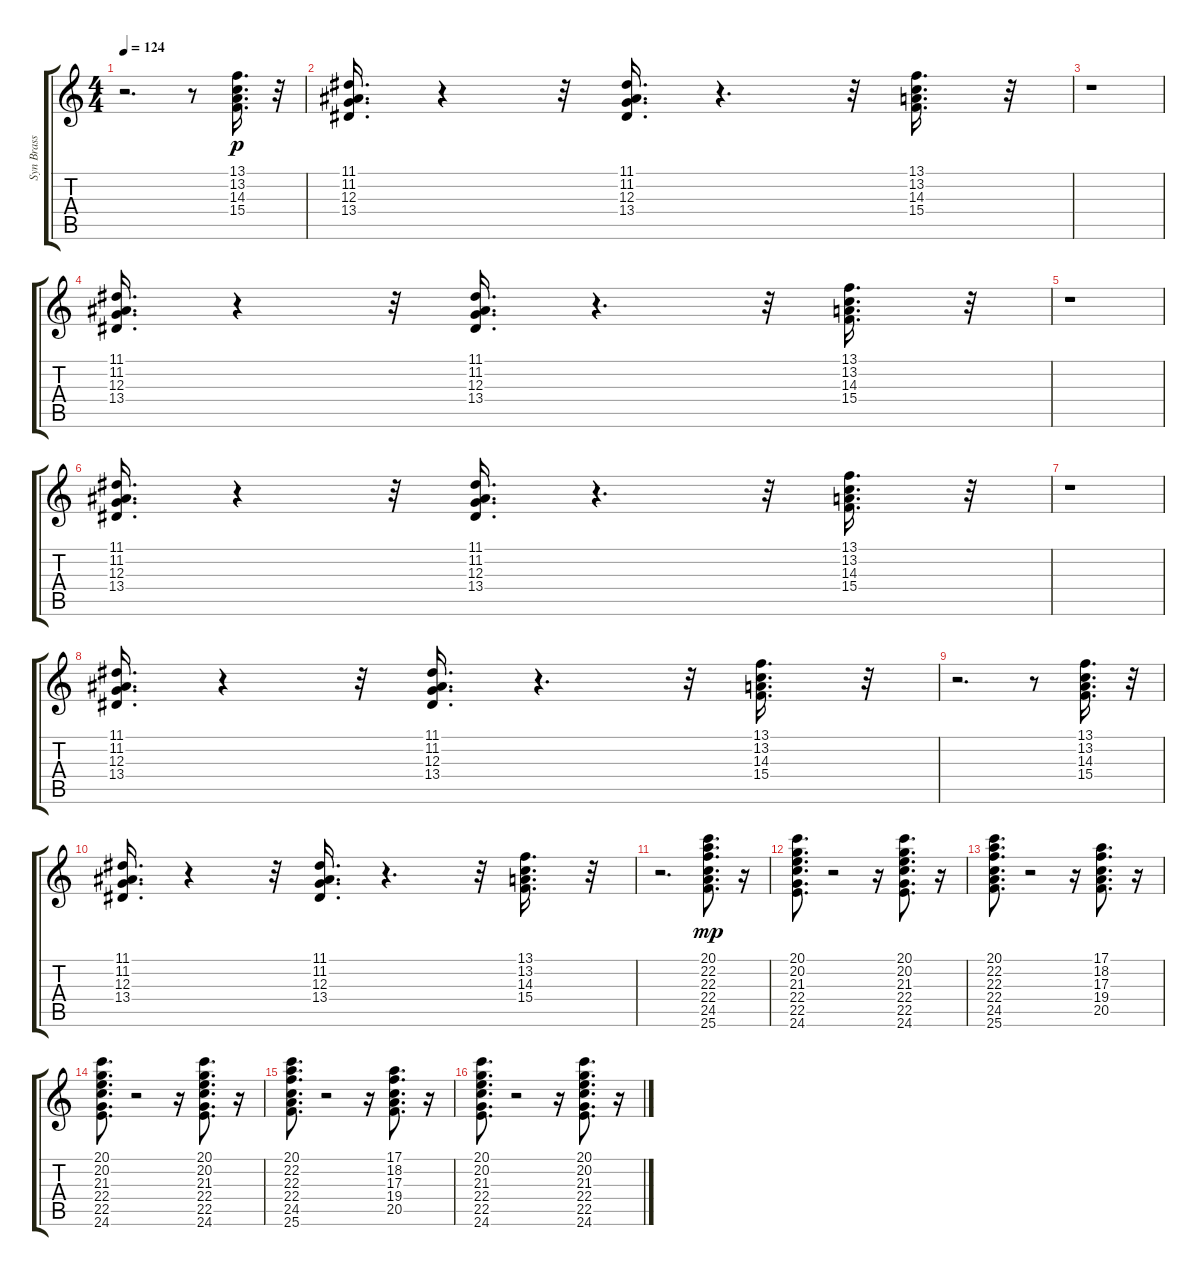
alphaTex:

\track ("Syn Brass & Str" "Syn Brass ") {instrument lead2sawtooth}
\staff {score tabs}
\tuning (E4 B3 G3 D3 A2 E2) {hide}
\ts (4 4)
\tempo 124
\clef g2
\ks c
r.2{d dy p} r.8 (13.1 13.2 14.3 15.4).16{d} r.32 |
(11.1 11.2 12.3 13.4).16{d} r.4 r.32 (11.1 11.2 12.3 13.4).16{d} r.4{d} r.32 (13.1 13.2 14.3 15.4).16{d} r.32 |
r.1 |
(11.1 11.2 12.3 13.4).16{d} r.4 r.32 (11.1 11.2 12.3 13.4).16{d} r.4{d} r.32 (13.1 13.2 14.3 15.4).16{d} r.32 |
r.1 |
(11.1 11.2 12.3 13.4).16{d} r.4 r.32 (11.1 11.2 12.3 13.4).16{d} r.4{d} r.32 (13.1 13.2 14.3 15.4).16{d} r.32 |
r.1 |
(11.1 11.2 12.3 13.4).16{d} r.4 r.32 (11.1 11.2 12.3 13.4).16{d} r.4{d} r.32 (13.1 13.2 14.3 15.4).16{d} r.32 |
r.2{d} r.8 (13.1 13.2 14.3 15.4).16{d} r.32 |
(11.1 11.2 12.3 13.4).16{d} r.4 r.32 (11.1 11.2 12.3 13.4).16{d} r.4{d} r.32 (13.1 13.2 14.3 15.4).16{d} r.32 |
r.2{d} (20.1 22.2 22.3 22.4 24.5 25.6).8{d dy mp} r.16 |
(20.1 20.2 21.3 22.4 22.5 24.6).8{d} r.2 r.16 (20.1 20.2 21.3 22.4 22.5 24.6).8{d} r.16 |
(20.1 22.2 22.3 22.4 24.5 25.6).8{d} r.2 r.16 (17.1 18.2 17.3 19.4 20.5).8{d} r.16 |
(20.1 20.2 21.3 22.4 22.5 24.6).8{d} r.2 r.16 (20.1 20.2 21.3 22.4 22.5 24.6).8{d} r.16 |
(20.1 22.2 22.3 22.4 24.5 25.6).8{d} r.2 r.16 (17.1 18.2 17.3 19.4 20.5).8{d} r.16 |
(20.1 20.2 21.3 22.4 22.5 24.6).8{d} r.2 r.16 (20.1 20.2 21.3 22.4 22.5 24.6).8{d} r.16
